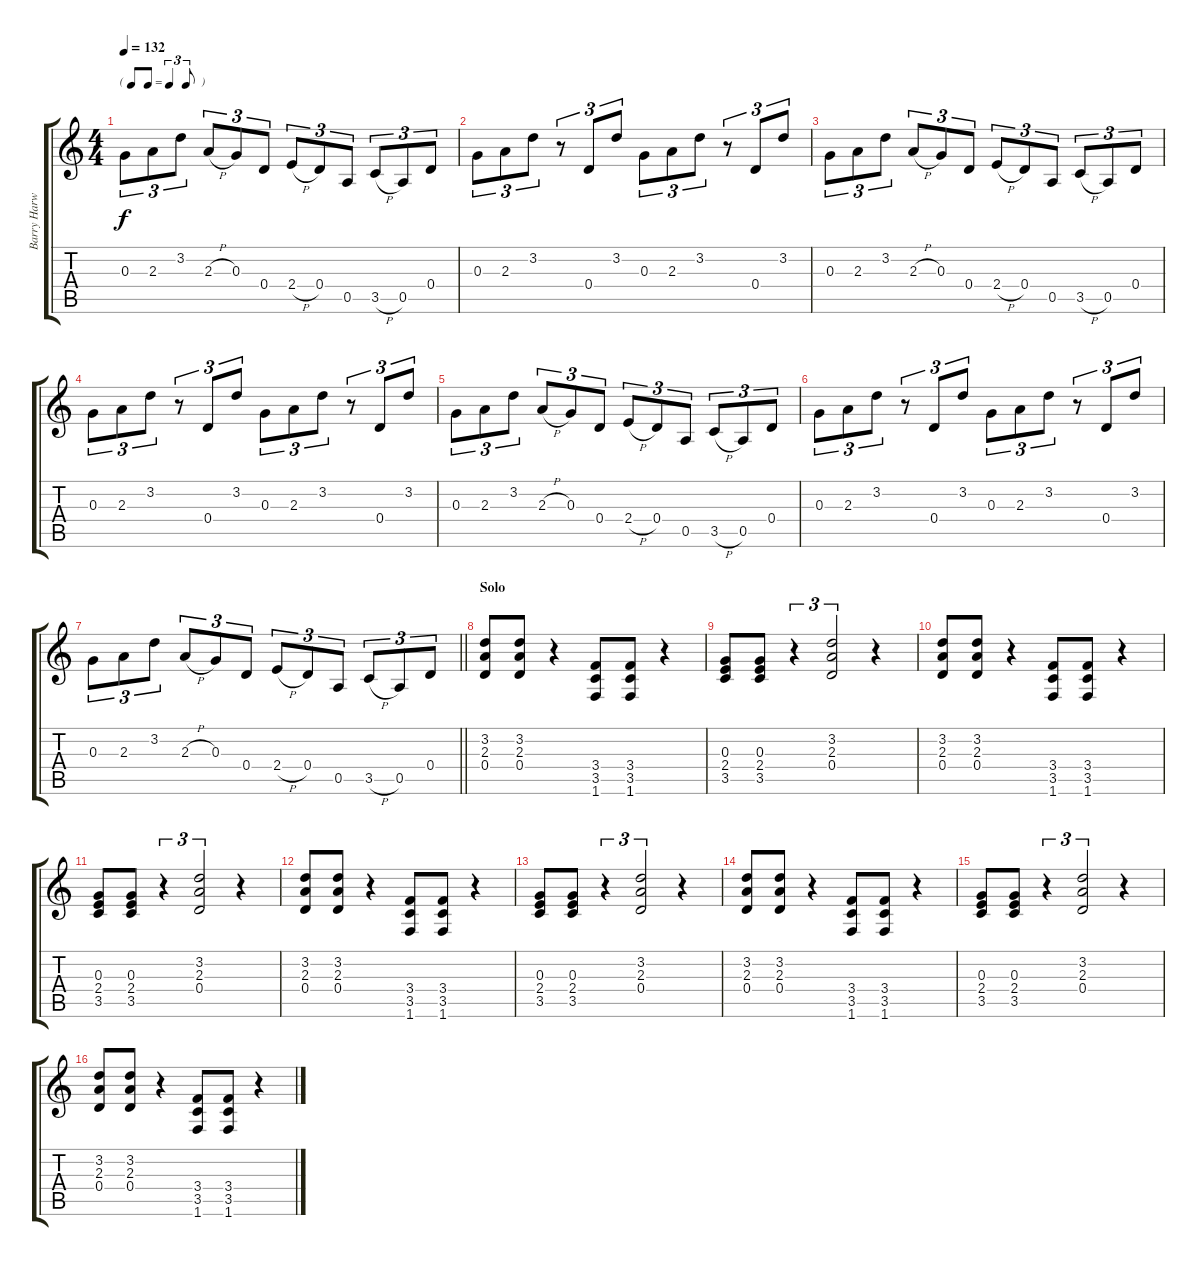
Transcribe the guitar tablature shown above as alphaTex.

\track ("Barry Harwood (Rhythm I)" "Barry Harw") {instrument overdrivenguitar}
\staff {score tabs}
\tuning (E4 B3 G3 D3 A2 E2) {hide}
\ts (4 4)
\tf triplet8th
\tempo 132
\clef g2
\ks c
0.3.8{tu (3 2) dy f} 2.3.8{tu (3 2)} 3.2.8{tu (3 2)} 2.3{h}.8{tu (3 2)} 0.3.8{tu (3 2)} 0.4.8{tu (3 2)} 2.4{h}.8{tu (3 2)} 0.4.8{tu (3 2)} 0.5.8{tu (3 2)} 3.5{h}.8{tu (3 2)} 0.5.8{tu (3 2)} 0.4.8{tu (3 2)} |
0.3.8{tu (3 2)} 2.3.8{tu (3 2)} 3.2.8{tu (3 2)} r.8{tu (3 2)} 0.4.8{tu (3 2)} 3.2.8{tu (3 2)} 0.3.8{tu (3 2)} 2.3.8{tu (3 2)} 3.2.8{tu (3 2)} r.8{tu (3 2)} 0.4.8{tu (3 2)} 3.2.8{tu (3 2)} |
0.3.8{tu (3 2)} 2.3.8{tu (3 2)} 3.2.8{tu (3 2)} 2.3{h}.8{tu (3 2)} 0.3.8{tu (3 2)} 0.4.8{tu (3 2)} 2.4{h}.8{tu (3 2)} 0.4.8{tu (3 2)} 0.5.8{tu (3 2)} 3.5{h}.8{tu (3 2)} 0.5.8{tu (3 2)} 0.4.8{tu (3 2)} |
0.3.8{tu (3 2)} 2.3.8{tu (3 2)} 3.2.8{tu (3 2)} r.8{tu (3 2)} 0.4.8{tu (3 2)} 3.2.8{tu (3 2)} 0.3.8{tu (3 2)} 2.3.8{tu (3 2)} 3.2.8{tu (3 2)} r.8{tu (3 2)} 0.4.8{tu (3 2)} 3.2.8{tu (3 2)} |
0.3.8{tu (3 2)} 2.3.8{tu (3 2)} 3.2.8{tu (3 2)} 2.3{h}.8{tu (3 2)} 0.3.8{tu (3 2)} 0.4.8{tu (3 2)} 2.4{h}.8{tu (3 2)} 0.4.8{tu (3 2)} 0.5.8{tu (3 2)} 3.5{h}.8{tu (3 2)} 0.5.8{tu (3 2)} 0.4.8{tu (3 2)} |
0.3.8{tu (3 2)} 2.3.8{tu (3 2)} 3.2.8{tu (3 2)} r.8{tu (3 2)} 0.4.8{tu (3 2)} 3.2.8{tu (3 2)} 0.3.8{tu (3 2)} 2.3.8{tu (3 2)} 3.2.8{tu (3 2)} r.8{tu (3 2)} 0.4.8{tu (3 2)} 3.2.8{tu (3 2)} |
\barLineRight lightlight
0.3.8{tu (3 2)} 2.3.8{tu (3 2)} 3.2.8{tu (3 2)} 2.3{h}.8{tu (3 2)} 0.3.8{tu (3 2)} 0.4.8{tu (3 2)} 2.4{h}.8{tu (3 2)} 0.4.8{tu (3 2)} 0.5.8{tu (3 2)} 3.5{h}.8{tu (3 2)} 0.5.8{tu (3 2)} 0.4.8{tu (3 2)} |
\section ("" "Solo")
(3.2 2.3 0.4).8 (3.2 2.3 0.4).8 r.4 (3.4 3.5 1.6).8 (3.4 3.5 1.6).8 r.4 |
(0.3 2.4 3.5).8 (0.3 2.4 3.5).8 r.4{tu (3 2)} (3.2 2.3 0.4).2{tu (3 2)} r.4 |
(3.2 2.3 0.4).8 (3.2 2.3 0.4).8 r.4 (3.4 3.5 1.6).8 (3.4 3.5 1.6).8 r.4 |
(0.3 2.4 3.5).8 (0.3 2.4 3.5).8 r.4{tu (3 2)} (3.2 2.3 0.4).2{tu (3 2)} r.4 |
(3.2 2.3 0.4).8 (3.2 2.3 0.4).8 r.4 (3.4 3.5 1.6).8 (3.4 3.5 1.6).8 r.4 |
(0.3 2.4 3.5).8 (0.3 2.4 3.5).8 r.4{tu (3 2)} (3.2 2.3 0.4).2{tu (3 2)} r.4 |
(3.2 2.3 0.4).8 (3.2 2.3 0.4).8 r.4 (3.4 3.5 1.6).8 (3.4 3.5 1.6).8 r.4 |
(0.3 2.4 3.5).8 (0.3 2.4 3.5).8 r.4{tu (3 2)} (3.2 2.3 0.4).2{tu (3 2)} r.4 |
(3.2 2.3 0.4).8 (3.2 2.3 0.4).8 r.4 (3.4 3.5 1.6).8 (3.4 3.5 1.6).8 r.4
